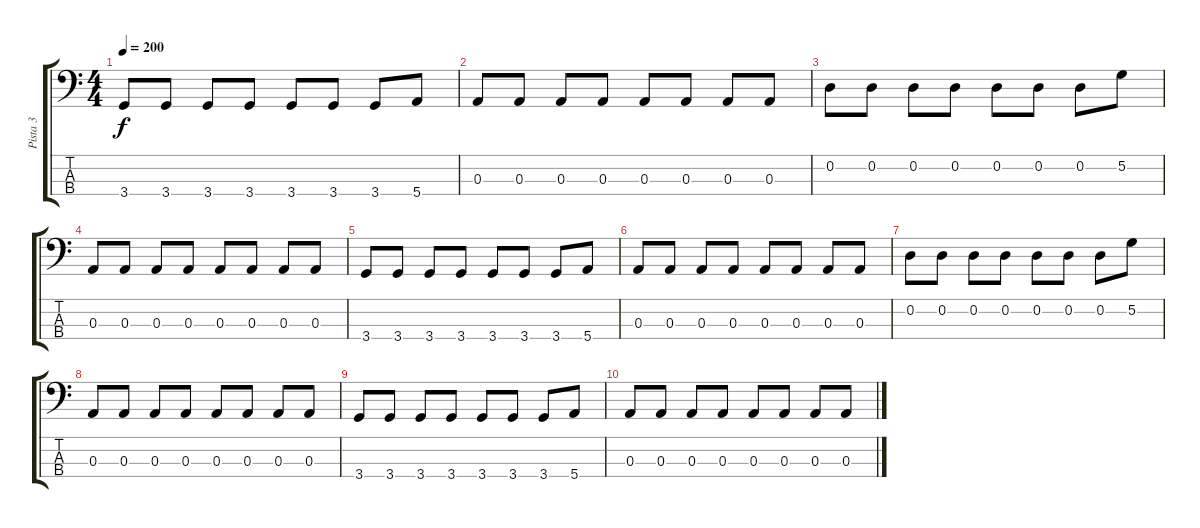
\track ("Pista 3" "Pista 3") {instrument electricbassfinger}
\staff {score tabs}
\tuning (G2 D2 A1 E1) {hide}
\ts (4 4)
\tempo 200
\clef f4
\ks c
3.4.8{dy f} 3.4.8 3.4.8 3.4.8 3.4.8 3.4.8 3.4.8 5.4.8 |
0.3.8 0.3.8 0.3.8 0.3.8 0.3.8 0.3.8 0.3.8 0.3.8 |
0.2.8 0.2.8 0.2.8 0.2.8 0.2.8 0.2.8 0.2.8 5.2.8 |
0.3.8 0.3.8 0.3.8 0.3.8 0.3.8 0.3.8 0.3.8 0.3.8 |
3.4.8 3.4.8 3.4.8 3.4.8 3.4.8 3.4.8 3.4.8 5.4.8 |
0.3.8 0.3.8 0.3.8 0.3.8 0.3.8 0.3.8 0.3.8 0.3.8 |
0.2.8 0.2.8 0.2.8 0.2.8 0.2.8 0.2.8 0.2.8 5.2.8 |
0.3.8 0.3.8 0.3.8 0.3.8 0.3.8 0.3.8 0.3.8 0.3.8 |
3.4.8 3.4.8 3.4.8 3.4.8 3.4.8 3.4.8 3.4.8 5.4.8 |
0.3.8 0.3.8 0.3.8 0.3.8 0.3.8 0.3.8 0.3.8 0.3.8
